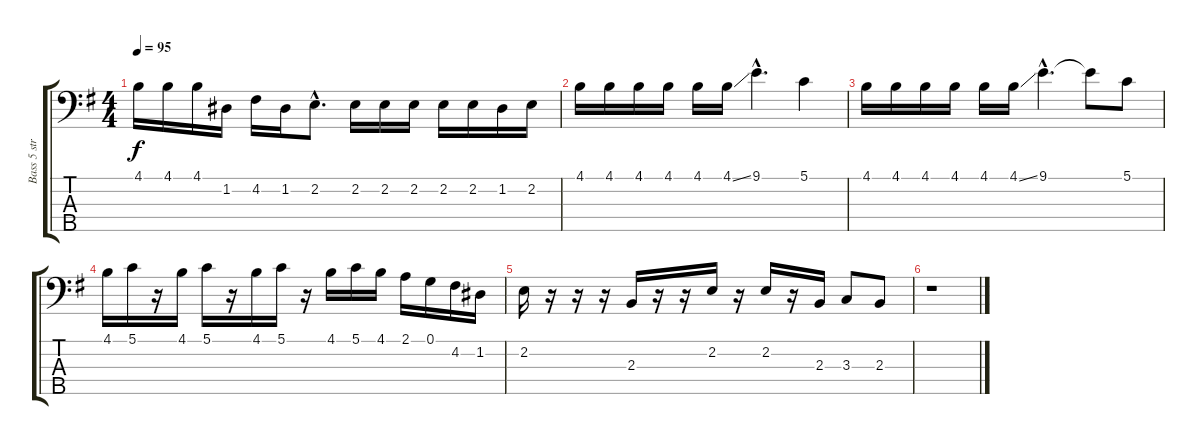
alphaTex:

\track ("Bass 5 strings" "Bass 5 str") {instrument electricbassfinger}
\staff {score tabs}
\tuning (G2 D2 A1 E1 B0) {hide}
\ts (4 4)
\tempo 95
\clef f4
\ks eminor
4.1.16{dy f} 4.1.16 4.1.16 1.2.16 4.2.16 1.2.16 2.2{hac}.8{d} 2.2.16 2.2.16 2.2.16 2.2.16 2.2.16 1.2.16 2.2.16 |
4.1.16 4.1.16 4.1.16 4.1.16 4.1.16 4.1{ss}.16 9.1{hac}.4{d} 5.1.4 |
4.1.16 4.1.16 4.1.16 4.1.16 4.1.16 4.1{ss}.16 9.1{hac}.4{d} 9.1{t}.8 5.1.8 |
4.1.16 5.1.16 r.16 4.1.16 5.1.16 r.16 4.1.16 5.1.16 r.16 4.1.16 5.1.16 4.1.16 2.1.16 0.1.16 4.2.16 1.2.16 |
2.2.16 r.16 r.16 r.16 2.3.16 r.16 r.16 2.2.16 r.16 2.2.16 r.16 2.3.16 3.3.8 2.3.8 |
r.1
